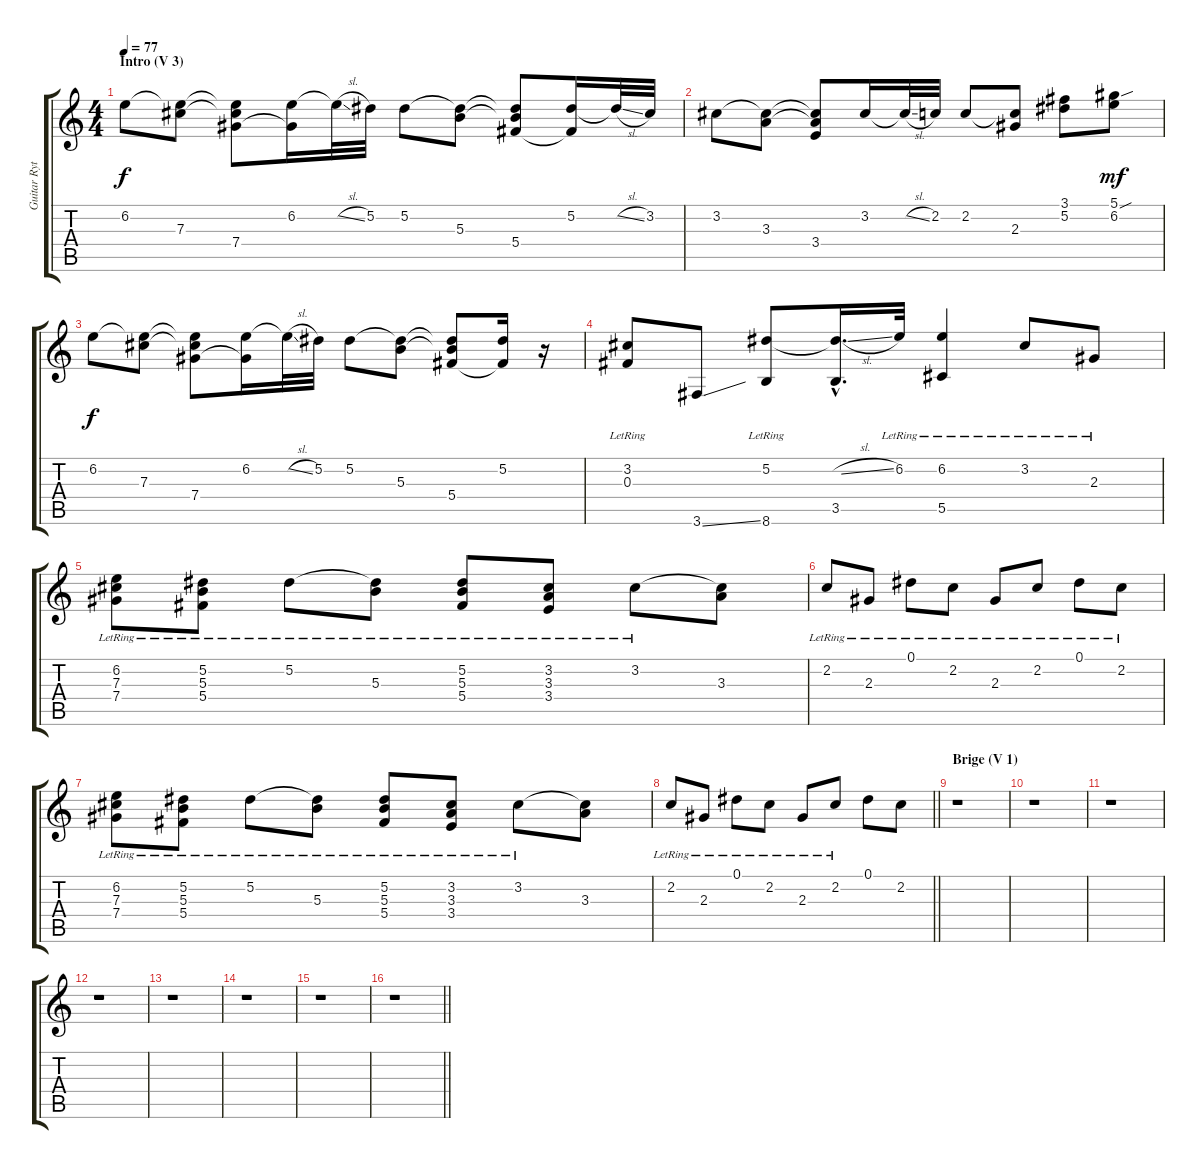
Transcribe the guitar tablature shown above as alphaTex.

\track ("Guitar Rythm (Clean)" "Guitar Ryt") {instrument acousticguitarsteel}
\staff {score tabs}
\tuning (Eb4 Bb3 Gb3 Db3 Ab2 Eb2) {hide}
\ts (4 4)
\section ("" "Intro (V 3)")
\tempo 77
\clef g2
\ks c
6.2.8{dy f} (6.2{t} 7.3).8 (6.2{t} 7.3{t} 7.4).8 (6.2 7.4{t}).16 6.2{sl t}.32 5.2.32 5.2.8 (5.2{t} 5.3).8 (5.2{t} 5.3{t} 5.4).8 (5.2 5.4{t}).16 5.2{sl t}.32 3.2.32 |
3.2.8 (3.2{t} 3.3).8 (3.2{t} 3.3{t} 3.4).8 3.2.16 3.2{sl t}.32 2.2.32 2.2.8 (2.2{t} 2.3).8 (3.1 5.2).8 (5.1{sou} 6.2).8{dy mf} |
6.2.8{dy f} (6.2{t} 7.3).8 (6.2{t} 7.3{t} 7.4).8 (6.2 7.4{t}).16 6.2{sl t}.32 5.2.32 5.2.8 (5.2{t} 5.3).8 (5.2{t} 5.3{t} 5.4).8 (5.2 5.4{t}).16 r.16 |
(3.2{lr} 0.3).8 3.6{ss}.8 (5.2{lr} 8.6).8 (5.2{sl hac t} 3.5{hac}).16{d} 6.2{lr}.32 (6.2{lr} 5.5).4 3.2{lr}.8 2.3{lr}.8 |
(6.2{lr} 7.3{lr} 7.4{lr}).8 (5.2{lr} 5.3{lr} 5.4{lr}).8 5.2{lr}.8 (5.2{t} 5.3{lr}).8 (5.2{lr} 5.3{lr} 5.4{lr}).8 (3.2{lr} 3.3{lr} 3.4{lr}).8 3.2{lr}.8 (3.2{t} 3.3).8 |
2.2{lr}.8 2.3{lr}.8 0.1{lr}.8 2.2{lr}.8 2.3{lr}.8 2.2{lr}.8 0.1{lr}.8 2.2{lr}.8 |
(6.2{lr} 7.3{lr} 7.4{lr}).8 (5.2{lr} 5.3{lr} 5.4{lr}).8 5.2{lr}.8 (5.2{t} 5.3{lr}).8 (5.2{lr} 5.3{lr} 5.4{lr}).8 (3.2{lr} 3.3{lr} 3.4{lr}).8 3.2{lr}.8 (3.2{t} 3.3).8 |
\barLineRight lightlight
2.2{lr}.8 2.3{lr}.8 0.1{lr}.8 2.2{lr}.8 2.3{lr}.8 2.2{lr}.8 0.1.8 2.2.8 |
\section ("" "Brige (V 1)")
r.1 |
r.1 |
r.1 |
r.1 |
r.1 |
r.1 |
r.1 |
\barLineRight lightlight
r.1
